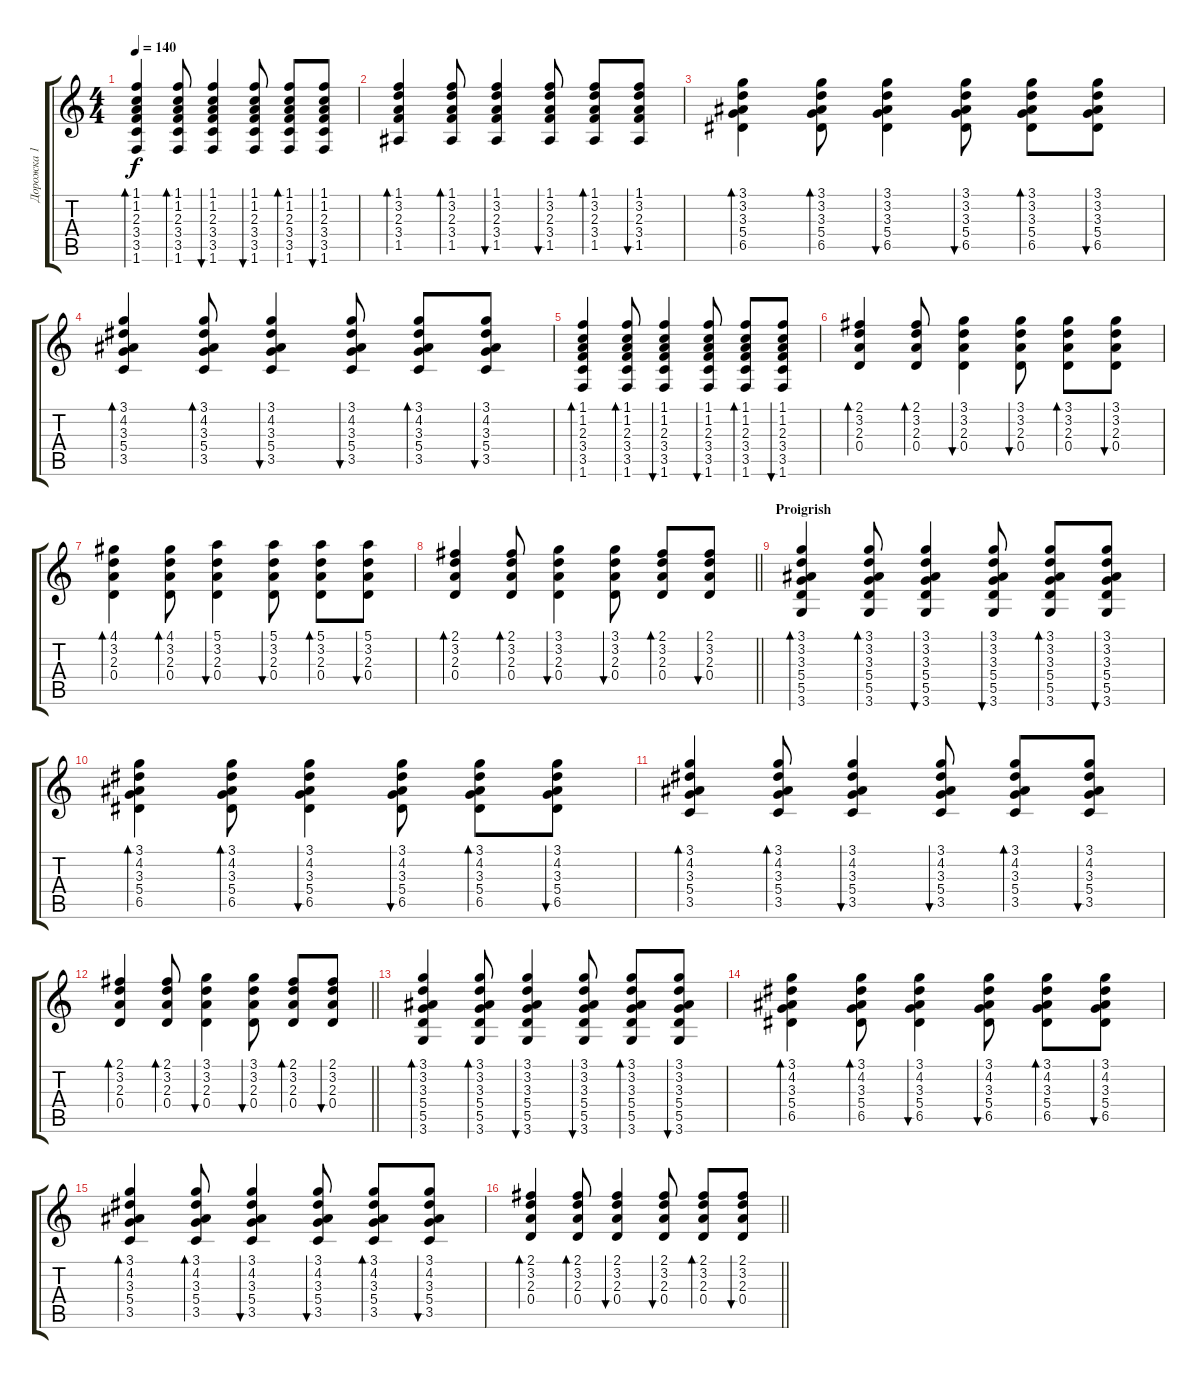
\track ("Дорожка 1" "Дорожка 1") {instrument acousticguitarsteel}
\staff {score tabs}
\tuning (E4 B3 G3 D3 A2 E2) {hide}
\ts (4 4)
\tempo 140
\clef g2
\ks c
(1.1 1.2 2.3 3.4 3.5 1.6).4{bd 60 dy f} (1.1 1.2 2.3 3.4 3.5 1.6).8{bd 60} (1.1 1.2 2.3 3.4 3.5 1.6).4{bu 60} (1.1 1.2 2.3 3.4 3.5 1.6).8{bu 60} (1.1 1.2 2.3 3.4 3.5 1.6).8{bd 60} (1.1 1.2 2.3 3.4 3.5 1.6).8{bu 60} |
(1.1 3.2 2.3 3.4 1.5).4{bd 60} (1.1 3.2 2.3 3.4 1.5).8{bd 60} (1.1 3.2 2.3 3.4 1.5).4{bu 60} (1.1 3.2 2.3 3.4 1.5).8{bu 60} (1.1 3.2 2.3 3.4 1.5).8{bd 60} (1.1 3.2 2.3 3.4 1.5).8{bu 60} |
(3.1 3.2 3.3 5.4 6.5).4{bd 60} (3.1 3.2 3.3 5.4 6.5).8{bd 60} (3.1 3.2 3.3 5.4 6.5).4{bu 60} (3.1 3.2 3.3 5.4 6.5).8{bu 60} (3.1 3.2 3.3 5.4 6.5).8{bd 60} (3.1 3.2 3.3 5.4 6.5).8{bu 60} |
(3.1 4.2 3.3 5.4 3.5).4{bd 60} (3.1 4.2 3.3 5.4 3.5).8{bd 60} (3.1 4.2 3.3 5.4 3.5).4{bu 60} (3.1 4.2 3.3 5.4 3.5).8{bu 60} (3.1 4.2 3.3 5.4 3.5).8{bd 60} (3.1 4.2 3.3 5.4 3.5).8{bu 60} |
(1.1 1.2 2.3 3.4 3.5 1.6).4{bd 60} (1.1 1.2 2.3 3.4 3.5 1.6).8{bd 60} (1.1 1.2 2.3 3.4 3.5 1.6).4{bu 60} (1.1 1.2 2.3 3.4 3.5 1.6).8{bu 60} (1.1 1.2 2.3 3.4 3.5 1.6).8{bd 60} (1.1 1.2 2.3 3.4 3.5 1.6).8{bu 60} |
(2.1 3.2 2.3 0.4).4{bd 60} (2.1 3.2 2.3 0.4).8{bd 60} (3.1 3.2 2.3 0.4).4{bu 60} (3.1 3.2 2.3 0.4).8{bu 60} (3.1 3.2 2.3 0.4).8{bd 60} (3.1 3.2 2.3 0.4).8{bu 60} |
(4.1 3.2 2.3 0.4).4{bd 60} (4.1 3.2 2.3 0.4).8{bd 60} (5.1 3.2 2.3 0.4).4{bu 60} (5.1 3.2 2.3 0.4).8{bu 60} (5.1 3.2 2.3 0.4).8{bd 60} (5.1 3.2 2.3 0.4).8{bu 60} |
\barLineRight lightlight
(2.1 3.2 2.3 0.4).4{bd 60} (2.1 3.2 2.3 0.4).8{bd 60} (3.1 3.2 2.3 0.4).4{bu 60} (3.1 3.2 2.3 0.4).8{bu 60} (2.1 3.2 2.3 0.4).8{bd 60} (2.1 3.2 2.3 0.4).8{bu 60} |
\section ("" "Proigrish")
(3.1 3.2 3.3 5.4 5.5 3.6).4{bd 60} (3.1 3.2 3.3 5.4 5.5 3.6).8{bd 60} (3.1 3.2 3.3 5.4 5.5 3.6).4{bu 60} (3.1 3.2 3.3 5.4 5.5 3.6).8{bu 60} (3.1 3.2 3.3 5.4 5.5 3.6).8{bd 60} (3.1 3.2 3.3 5.4 5.5 3.6).8{bu 60} |
(3.1 4.2 3.3 5.4 6.5).4{bd 60} (3.1 4.2 3.3 5.4 6.5).8{bd 60} (3.1 4.2 3.3 5.4 6.5).4{bu 60} (3.1 4.2 3.3 5.4 6.5).8{bu 60} (3.1 4.2 3.3 5.4 6.5).8{bd 60} (3.1 4.2 3.3 5.4 6.5).8{bu 60} |
(3.1 4.2 3.3 5.4 3.5).4{bd 60} (3.1 4.2 3.3 5.4 3.5).8{bd 60} (3.1 4.2 3.3 5.4 3.5).4{bu 60} (3.1 4.2 3.3 5.4 3.5).8{bu 60} (3.1 4.2 3.3 5.4 3.5).8{bd 60} (3.1 4.2 3.3 5.4 3.5).8{bu 60} |
\barLineRight lightlight
(2.1 3.2 2.3 0.4).4{bd 60} (2.1 3.2 2.3 0.4).8{bd 60} (3.1 3.2 2.3 0.4).4{bu 60} (3.1 3.2 2.3 0.4).8{bu 60} (2.1 3.2 2.3 0.4).8{bd 60} (2.1 3.2 2.3 0.4).8{bu 60} |
(3.1 3.2 3.3 5.4 5.5 3.6).4{bd 60} (3.1 3.2 3.3 5.4 5.5 3.6).8{bd 60} (3.1 3.2 3.3 5.4 5.5 3.6).4{bu 60} (3.1 3.2 3.3 5.4 5.5 3.6).8{bu 60} (3.1 3.2 3.3 5.4 5.5 3.6).8{bd 60} (3.1 3.2 3.3 5.4 5.5 3.6).8{bu 60} |
(3.1 4.2 3.3 5.4 6.5).4{bd 60} (3.1 4.2 3.3 5.4 6.5).8{bd 60} (3.1 4.2 3.3 5.4 6.5).4{bu 60} (3.1 4.2 3.3 5.4 6.5).8{bu 60} (3.1 4.2 3.3 5.4 6.5).8{bd 60} (3.1 4.2 3.3 5.4 6.5).8{bu 60} |
(3.1 4.2 3.3 5.4 3.5).4{bd 60} (3.1 4.2 3.3 5.4 3.5).8{bd 60} (3.1 4.2 3.3 5.4 3.5).4{bu 60} (3.1 4.2 3.3 5.4 3.5).8{bu 60} (3.1 4.2 3.3 5.4 3.5).8{bd 60} (3.1 4.2 3.3 5.4 3.5).8{bu 60} |
\barLineRight lightlight
(2.1 3.2 2.3 0.4).4{bd 60} (2.1 3.2 2.3 0.4).8{bd 60} (2.1 3.2 2.3 0.4).4{bu 60} (2.1 3.2 2.3 0.4).8{bu 60} (2.1 3.2 2.3 0.4).8{bd 60} (2.1 3.2 2.3 0.4).8{bu 60}
